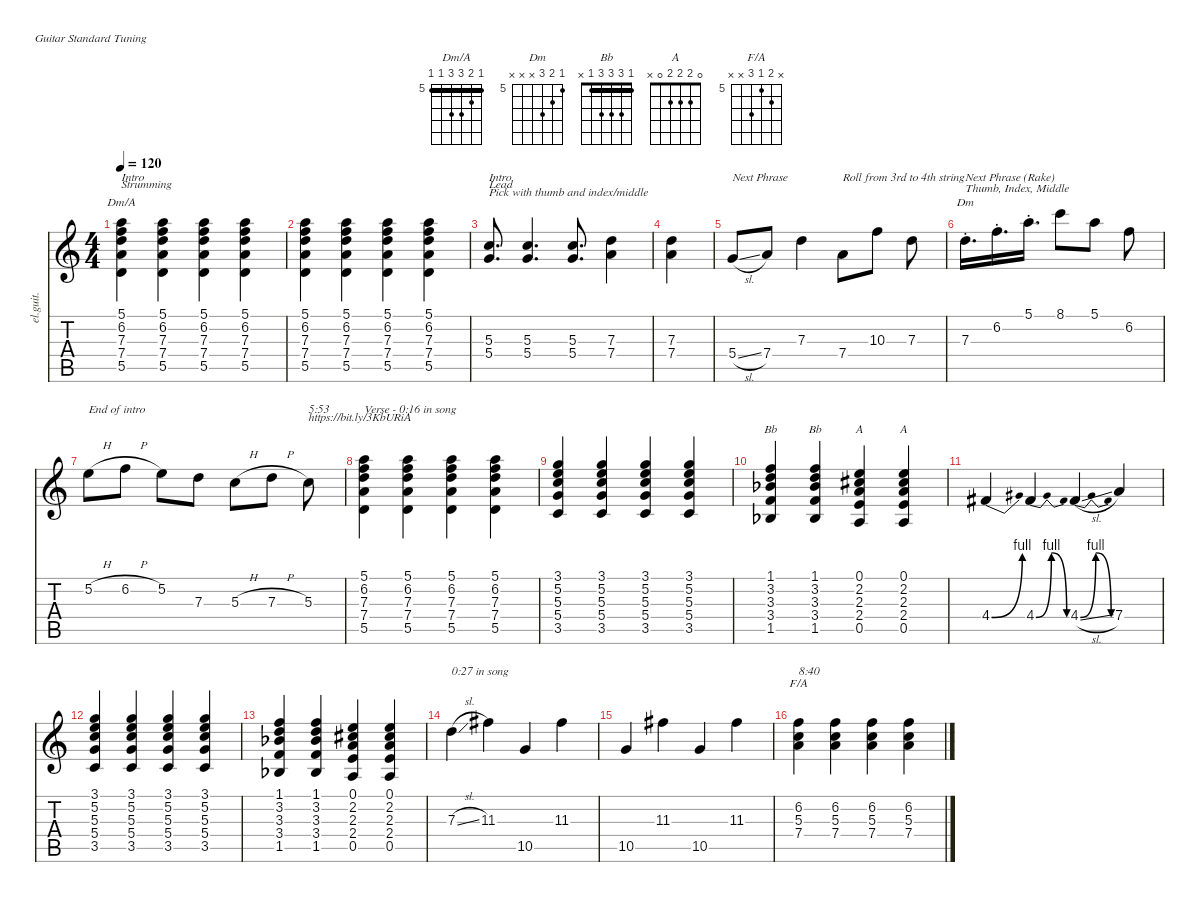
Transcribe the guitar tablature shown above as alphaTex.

\defaultSystemsLayout 4
\hideDynamics
\bracketExtendMode nobrackets
\track ("Lead" "el.guit.") {instrument electricguitarclean}
\staff {score tabs}
\tuning (E4 B3 G3 D3 A2 E2)
\chord ("Dm/A" 5 6 7 7 5 5) {firstfret 5 showfingering false barre (5 5)}
\chord ("Dm" 5 6 7 x x x) {firstfret 5 showfingering false}
\chord ("Bb" 1 3 3 3 1 x) {showfingering false barre 1}
\chord ("A" 0 2 2 2 0 x) {showfingering false}
\chord ("F/A" x 6 5 7 x x) {firstfret 5 showfingering false}
\ts (4 4)
\tempo 120
\clef g2
\ks c
(5.5 7.4 7.3 6.2 5.1).4{ch "Dm/A" txt "Intro\nStrumming" dy mf instrument electricguitarclean beam Down} (5.5 7.4 7.3 6.2 5.1).4{beam Down} (5.5 7.4 7.3 6.2 5.1).4{beam Down} (5.5 7.4 7.3 6.2 5.1).4{beam Down} |
(5.5 7.4 7.3 6.2 5.1).4{beam Down} (5.5 7.4 7.3 6.2 5.1).4{beam Down} (5.5 7.4 7.3 6.2 5.1).4{beam Down} (5.5 7.4 7.3 6.2 5.1).4{beam Down} |
(5.3 5.4).8{d txt "Intro\n\nLead\n\nPick with thumb and index/middle" beam Up} (5.4 5.3).4{d beam Up} (5.4 5.3).8{d beam Up} (7.3 7.4).4{beam Down} |
(7.4 7.3).4{beam Down} |
5.4{sl}.8{txt "Next Phrase" beam Up} 7.4.8{beam Up} 7.3.4{beam Down} 7.4.8{txt "\nRoll from 3rd to 4th string" beam Down} 10.3.8{beam Down} 7.3.8{beam Down} |
7.3{st}.16{d ch "Dm" txt "\n\nNext Phrase (Rake)\nThumb, Index, Middle" beam Down} 6.2{st}.16{d beam Down} 5.1{st}.16{d beam Down} 8.1.8{beam Down} 5.1.8{beam Down} 6.2.8{beam Down} |
5.2{h}.8{txt "End of intro" beam Down} 6.2{h}.8{beam Down} 5.2.8{beam Down} 7.3.8{beam Down} 5.3{h}.8{beam Down} 7.3{h}.8{beam Down} 5.3.8{txt "5:53\nhttps://bit.ly/3KbURiA" beam Down} |
(5.5 7.4 7.3 6.2 5.1).4{txt "Verse - 0:16 in song" beam Down} (5.5 7.4 7.3 6.2 5.1).4{beam Down} (5.5 7.4 7.3 6.2 5.1).4{beam Down} (5.5 7.4 7.3 6.2 5.1).4{beam Down} |
(3.5 5.4 5.3 5.2 3.1).4{beam Up} (3.5 5.4 5.3 5.2 3.1).4{beam Up} (3.5 5.4 5.3 5.2 3.1).4{beam Up} (3.5 5.4 5.3 5.2 3.1).4{beam Up} |
(1.5{acc b} 3.4 3.3{acc b} 3.2 1.1).4{ch "Bb" beam Up} (1.5{acc b} 3.4 3.3{acc b} 3.2 1.1).4{ch "Bb" beam Up} (0.5 2.4 2.3 2.2{acc #} 0.1).4{ch "A" beam Up} (0.5 2.4 2.3 2.2{acc #} 0.1).4{ch "A" beam Up} |
4.4{be (bend 0 0 15 4) acc #}.4{beam Up} 4.4{be (bendrelease 0 0 10.2 4 20.4 4 30 0) acc #}.4{beam Up} 4.4{be (bendrelease 0 0 10.2 4 20.4 4 30 0) sl acc #}.4{beam Up} 7.4.4{beam Up} |
(3.5 5.4 5.3 5.2 3.1).4{beam Up} (3.5 5.4 5.3 5.2 3.1).4{beam Up} (3.5 5.4 5.3 5.2 3.1).4{beam Up} (3.5 5.4 5.3 5.2 3.1).4{beam Up} |
(1.5{acc b} 3.4 3.3{acc b} 3.2 1.1).4{beam Up} (1.5{acc b} 3.4 3.3{acc b} 3.2 1.1).4{beam Up} (0.5 2.4 2.3 2.2{acc #} 0.1).4{beam Up} (0.5 2.4 2.3 2.2{acc #} 0.1).4{beam Up} |
7.3{sl}.4{txt "0:27 in song" beam Down} 11.3{acc #}.4{beam Down} 10.5.4{beam Up} 11.3{acc #}.4{beam Down} |
10.5.4{beam Up} 11.3{acc #}.4{beam Down} 10.5.4{beam Up} 11.3{acc #}.4{beam Down} |
(7.4 5.3 6.2).4{ch "F/A" txt "8:40" beam Down} (7.4 5.3 6.2).4{beam Down} (7.4 5.3 6.2).4{beam Down} (7.4 5.3 6.2).4{beam Down}
